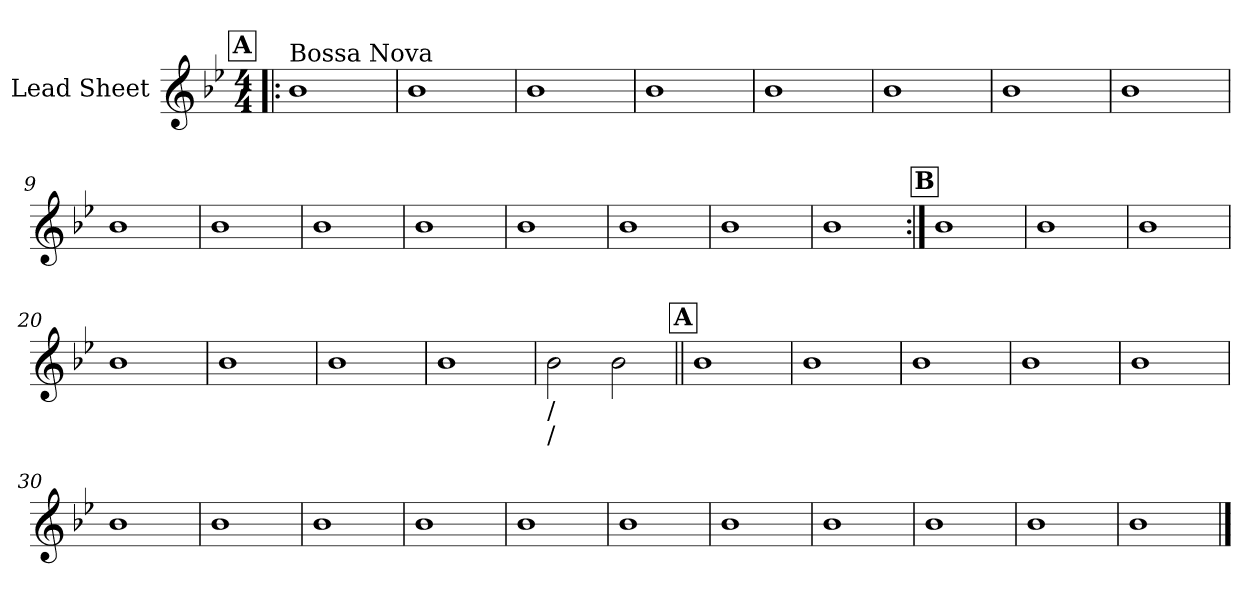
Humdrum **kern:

**kern
*part1
*staff1
*I"Lead Sheet
*clefG2
*k[b-e-]
*B-:
*M4/4
!!LO:REH:place=s1:a:fs=14:t=A
=1!|:
!LO:TX:a:t=Bossa Nova
1b-
=2
1b-
=3
1b-
=4
1b-
!!LO:LB:g=z
=5
1b-
=6
1b-
=7
1b-
=8
1b-
!!LO:LB:g=z
=9
1b-
=10
1b-
=11
1b-
=12
1b-
!!LO:LB:g=z
=13
1b-
=14
1b-
=15
1b-
=16
1b-
!!LO:LB:g=z
!!LO:REH:place=s1:a:fs=14:t=B
=17:|!
1b-
=18
1b-
=19
1b-
=20
1b-
!!LO:LB:g=z
=21
1b-
=22
1b-
=23
1b-
=24
!LO:TX:b:t=/
!LO:TX:b:t=/
2b-\
2b-\
!!LO:LB:g=z
!!LO:REH:place=s1:a:fs=14:t=A
=25||
1b-
=26
1b-
=27
1b-
=28
1b-
!!LO:LB:g=z
=29
1b-
=30
1b-
=31
1b-
=32
1b-
!!LO:LB:g=z
=33
1b-
=34
1b-
=35
1b-
=36
1b-
!!LO:LB:g=z
=37
1b-
=38
1b-
=39
1b-
=40
1b-
==
*-
